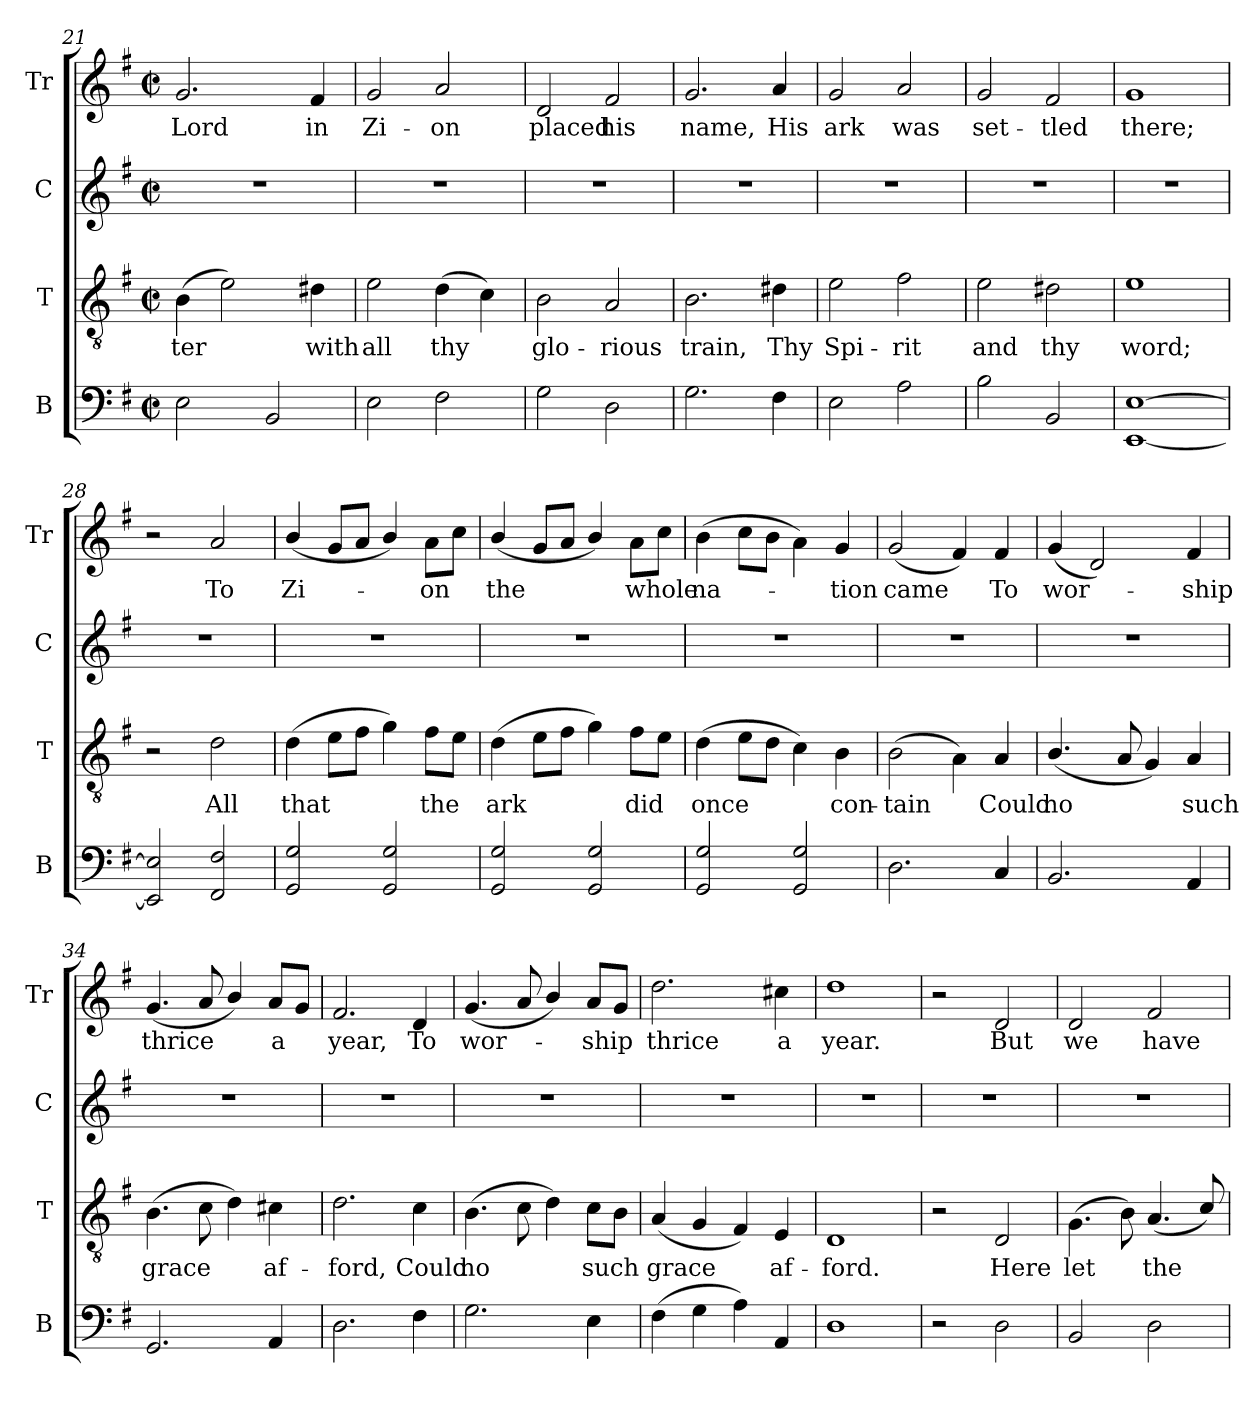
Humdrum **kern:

**kern	**kern	**text	**kern	**kern	**text
*part4	*part3	*part3	*part2	*part1	*part1
*staff4	*staff3	*staff3	*staff2	*staff1	*staff1
*I"B	*I"T	*	*I"C	*I"Tr	*
*I'B	*I'T	*	*I'C	*I'Tr	*
*clefF4	*clefGv2	*	*clefG2	*clefG2	*
*k[f#]	*k[f#]	*	*k[f#]	*k[f#]	*
*M2/2	*M2/2	*	*M2/2	*M2/2	*
*met(c|)	*met(c|)	*	*met(c|)	*met(c|)	*
=21	=21	=21	=21	=21	=21
!	!	!LO:LY:b	!	!	!LO:LY:b
2E\	(>4B\	-ter	1r	2.g/	Lord
.	2e\)	.	.	.	.
2BB/	.	.	.	.	.
!	!	!LO:LY:b	!	!	!LO:LY:b
.	4d#X\	with	.	4f#/	in
=22	=22	=22	=22	=22	=22
!	!	!LO:LY:b	!	!	!LO:LY:b
2E\	2e\	all	1r	2g/	Zi-
!	!	!LO:LY:b	!	!	!LO:LY:b
2F#\	(>4d\	thy	.	2a/	-on
.	4c\)	.	.	.	.
=23	=23	=23	=23	=23	=23
!	!	!LO:LY:b	!	!	!LO:LY:b
2G\	2B\	glo-	1r	2d/	placed
!	!	!LO:LY:b	!	!	!LO:LY:b
2D\	2A/	-rious	.	2f#/	his
=24	=24	=24	=24	=24	=24
!	!	!LO:LY:b	!	!	!LO:LY:b
2.G\	2.B\	train,	1r	2.g/	name,
!	!	!LO:LY:b	!	!	!LO:LY:b
4F#\	4d#X\	Thy	.	4a/	His
=25	=25	=25	=25	=25	=25
!	!	!LO:LY:b	!	!	!LO:LY:b
2E\	2e\	Spi-	1r	2g/	ark
!	!	!LO:LY:b	!	!	!LO:LY:b
2A\	2f#\	-rit	.	2a/	was
=26	=26	=26	=26	=26	=26
!	!	!LO:LY:b	!	!	!LO:LY:b
2B\	2e\	and	1r	2g/	set-
!	!	!LO:LY:b	!	!	!LO:LY:b
2BB/	2d#X\	thy	.	2f#/	-tled
=27	=27	=27	=27	=27	=27
!	!	!LO:LY:b	!	!	!LO:LY:b
[1EE [1E	1e	word;	1r	1g	there;
=28	=28	=28	=28	=28	=28
2EE/] 2E/]	2r	.	1r	2r	.
!	!	!LO:LY:b	!	!	!LO:LY:b
2FF#/ 2F#/	2d\	All	.	2a/	To
=29	=29	=29	=29	=29	=29
!	!	!LO:LY:b	!	!	!LO:LY:b
2GG/ 2G/	(>4d\	that	1r	(<4b/	Zi-
.	8e\L	.	.	8g/L	.
.	8f#\J	.	.	8a/J	.
2GG/ 2G/	4g\)	.	.	4b/)	.
!	!	!LO:LY:b	!	!	!LO:LY:b
.	8f#\L	the	.	8a\L	-on
.	8e\J	.	.	8cc\J	.
=30	=30	=30	=30	=30	=30
!	!	!LO:LY:b	!	!	!LO:LY:b
2GG/ 2G/	(>4d\	ark	1r	(<4b/	the
.	8e\L	.	.	8g/L	.
.	8f#\J	.	.	8a/J	.
2GG/ 2G/	4g\)	.	.	4b/)	.
!	!	!LO:LY:b	!	!	!LO:LY:b
.	8f#\L	did	.	8a\L	whole
.	8e\J	.	.	8cc\J	.
!!LO:LB:g=z
=31	=31	=31	=31	=31	=31
!	!	!LO:LY:b	!	!	!LO:LY:b
2GG/ 2G/	(>4d\	once	1r	(>4b\	na-
.	8e\L	.	.	8cc\L	.
.	8d\J	.	.	8b\J	.
2GG/ 2G/	4c\)	.	.	4a\)	.
!	!	!LO:LY:b	!	!	!LO:LY:b
.	4B\	con-	.	4g/	-tion
=32	=32	=32	=32	=32	=32
!	!	!LO:LY:b	!	!	!LO:LY:b
2.D\	(>2B\	-tain	1r	(<2g/	came
.	4A\)	.	.	4f#/)	.
!	!	!LO:LY:b	!	!	!LO:LY:b
4C/	4A/	Could	.	4f#/	To
=33	=33	=33	=33	=33	=33
!	!	!LO:LY:b	!	!	!LO:LY:b
2.BB/	(<4.B/	no	1r	(<4g/	wor-
.	.	.	.	2d/)	.
.	8A/	.	.	.	.
.	4G/)	.	.	.	.
!	!	!LO:LY:b	!	!	!LO:LY:b
4AA/	4A/	such	.	4f#/	-ship
=34	=34	=34	=34	=34	=34
!	!	!LO:LY:b	!	!	!LO:LY:b
2.GG/	(>4.B\	grace	1r	(<4.g/	thrice
.	8c\	.	.	8a/	.
.	4d\)	.	.	4b/)	.
!	!	!LO:LY:b	!	!	!LO:LY:b
4AA/	4c#X\	af-	.	8a/L	a
.	.	.	.	8g/J	.
=35	=35	=35	=35	=35	=35
!	!	!LO:LY:b	!	!	!LO:LY:b
2.D\	2.d\	-ford,	1r	2.f#/	year,
!	!	!LO:LY:b	!	!	!LO:LY:b
4F#\	4c\	Could	.	4d/	To
=36	=36	=36	=36	=36	=36
!	!	!LO:LY:b	!	!	!LO:LY:b
2.G\	(>4.B\	no	1r	(<4.g/	wor-
.	8c\	.	.	8a/	.
.	4d\)	.	.	4b/)	.
!	!	!LO:LY:b	!	!	!LO:LY:b
4E\	8c\L	such	.	8a/L	-ship
.	8B\J	.	.	8g/J	.
=37	=37	=37	=37	=37	=37
!	!	!LO:LY:b	!	!	!LO:LY:b
(>4F#\	(<4A/	grace	1r	2.dd\	thrice
4G\	4G/	.	.	.	.
4A\)	4F#/)	.	.	.	.
!	!	!LO:LY:b	!	!	!LO:LY:b
4AA/	4E/	af-	.	4cc#X\	a
=38	=38	=38	=38	=38	=38
!	!	!LO:LY:b	!	!	!LO:LY:b
1D	1D	-ford.	1r	1dd	year.
=39	=39	=39	=39	=39	=39
2r	2r	.	1r	2r	.
!	!	!LO:LY:b	!	!	!LO:LY:b
2D\	2D/	Here	.	2d/	But
!!LO:PB:g=z
=40	=40	=40	=40	=40	=40
!	!	!LO:LY:b	!	!	!LO:LY:b
2BB/	(>4.G\	let	1r	2d/	we
.	8B\)	.	.	.	.
!	!	!LO:LY:b	!	!	!LO:LY:b
2D\	(<4.A/	the	.	2f#/	have
.	8c/)	.	.	.	.
=	=	=	=	=	=
*-	*-	*-	*-	*-	*-
